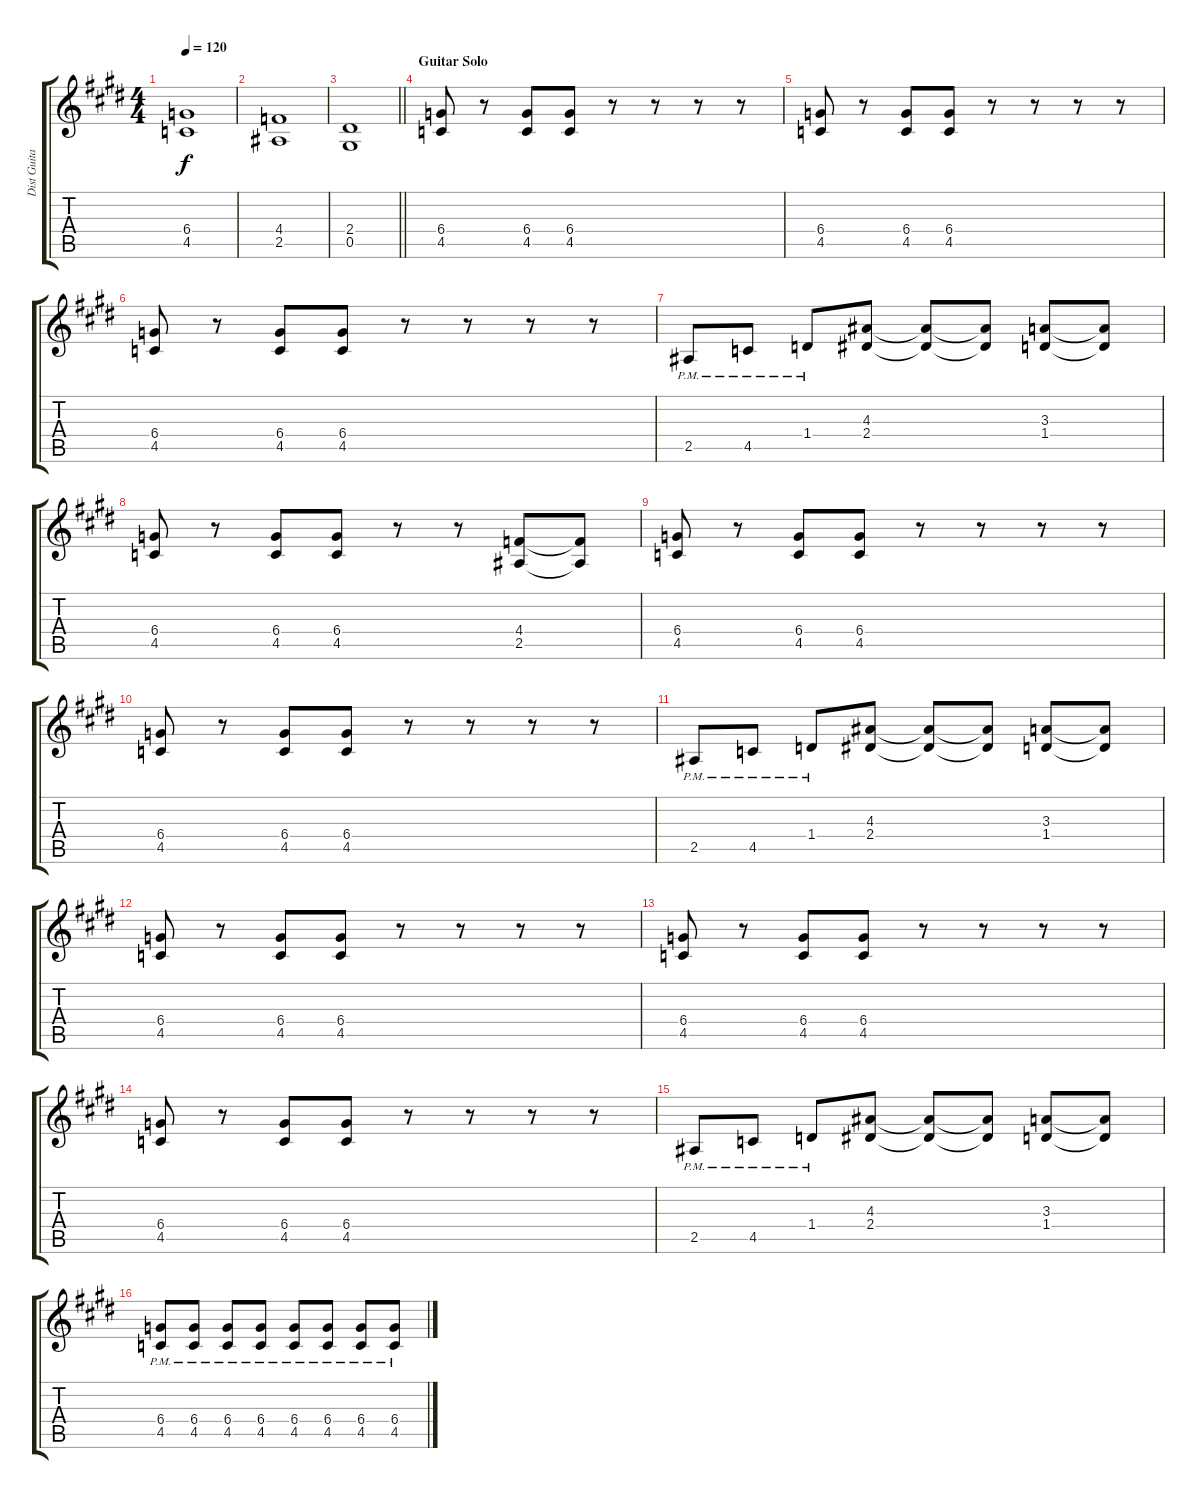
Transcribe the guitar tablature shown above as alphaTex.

\track ("Dist Guitar 2" "Dist Guita") {instrument distortionguitar}
\staff {score tabs}
\tuning (Eb4 Bb3 Gb3 Db3 Ab2 Eb2) {hide}
\ts (4 4)
\tempo 120
\clef g2
\ks e
(6.4 4.5).1{dy f} |
(4.4 2.5).1 |
\barLineRight lightlight
(2.4 0.5).1 |
\section ("" "Guitar Solo")
(6.4 4.5).8 r.8 (6.4 4.5).8 (6.4 4.5).8 r.8 r.8 r.8 r.8 |
(6.4 4.5).8 r.8 (6.4 4.5).8 (6.4 4.5).8 r.8 r.8 r.8 r.8 |
(6.4 4.5).8 r.8 (6.4 4.5).8 (6.4 4.5).8 r.8 r.8 r.8 r.8 |
2.5{pm}.8 4.5{pm}.8 1.4{pm}.8 (4.3 2.4).8 (4.3{t} 2.4{t}).8 (4.3{t} 2.4{t}).8 (3.3 1.4).8 (3.3{t} 1.4{t}).8 |
(6.4 4.5).8 r.8 (6.4 4.5).8 (6.4 4.5).8 r.8 r.8 (4.4 2.5).8 (4.4{t} 2.5{t}).8 |
(6.4 4.5).8 r.8 (6.4 4.5).8 (6.4 4.5).8 r.8 r.8 r.8 r.8 |
(6.4 4.5).8 r.8 (6.4 4.5).8 (6.4 4.5).8 r.8 r.8 r.8 r.8 |
2.5{pm}.8 4.5{pm}.8 1.4{pm}.8 (4.3 2.4).8 (4.3{t} 2.4{t}).8 (4.3{t} 2.4{t}).8 (3.3 1.4).8 (3.3{t} 1.4{t}).8 |
(6.4 4.5).8 r.8 (6.4 4.5).8 (6.4 4.5).8 r.8 r.8 r.8 r.8 |
(6.4 4.5).8 r.8 (6.4 4.5).8 (6.4 4.5).8 r.8 r.8 r.8 r.8 |
(6.4 4.5).8 r.8 (6.4 4.5).8 (6.4 4.5).8 r.8 r.8 r.8 r.8 |
2.5{pm}.8 4.5{pm}.8 1.4{pm}.8 (4.3 2.4).8 (4.3{t} 2.4{t}).8 (4.3{t} 2.4{t}).8 (3.3 1.4).8 (3.3{t} 1.4{t}).8 |
(6.4{pm} 4.5{pm}).8 (6.4{pm} 4.5{pm}).8 (6.4{pm} 4.5{pm}).8 (6.4{pm} 4.5{pm}).8 (6.4{pm} 4.5{pm}).8 (6.4{pm} 4.5{pm}).8 (6.4{pm} 4.5{pm}).8 (6.4{pm} 4.5{pm}).8
